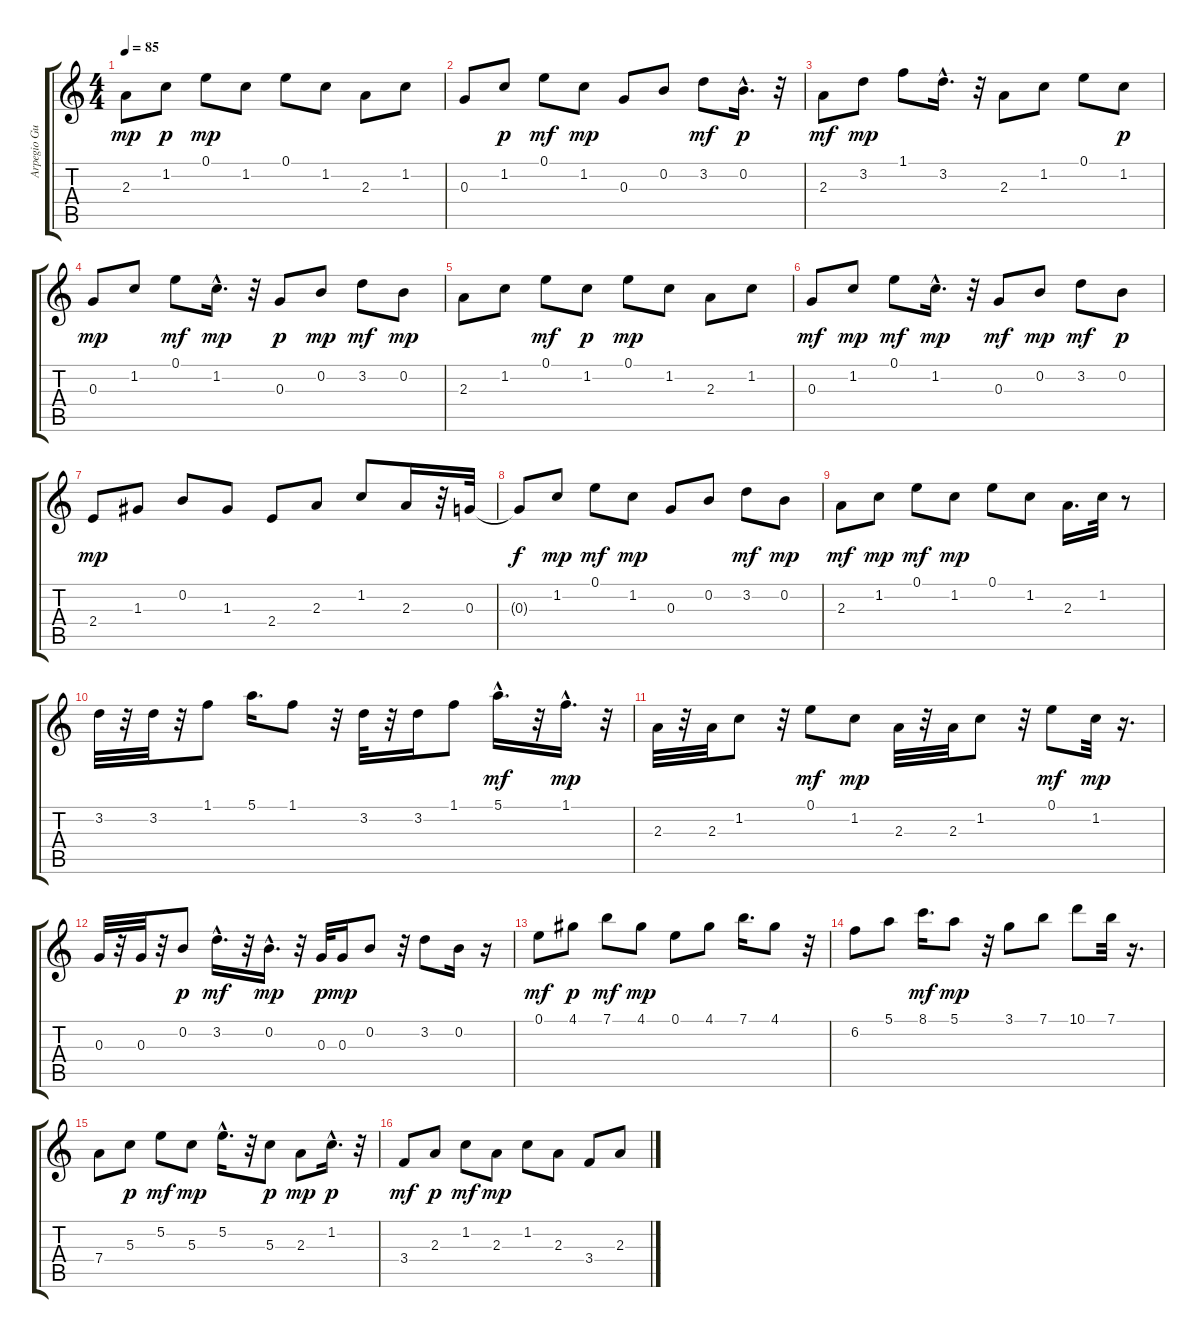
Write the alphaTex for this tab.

\track ("Arpegio Guitar      " "Arpegio Gu") {instrument acousticguitarsteel}
\staff {score tabs}
\tuning (E4 B3 G3 D3 A2 E2) {hide}
\ts (4 4)
\tempo 85
\clef g2
\ks c
2.3.8{dy mp} 1.2.8{dy p} 0.1.8{dy mp} 1.2.8 0.1.8 1.2.8 2.3.8 1.2.8 |
0.3.8 1.2.8{dy p} 0.1.8{dy mf} 1.2.8{dy mp} 0.3.8 0.2.8 3.2.8{dy mf} 0.2{hac}.16{d dy p} r.32 |
2.3.8{dy mf} 3.2.8{dy mp} 1.1.8 3.2{hac}.16{d} r.32 2.3.8 1.2.8 0.1.8 1.2.8{dy p} |
0.3.8{dy mp} 1.2.8 0.1.8{dy mf} 1.2{hac}.16{d dy mp} r.32 0.3.8{dy p} 0.2.8{dy mp} 3.2.8{dy mf} 0.2.8{dy mp} |
2.3.8 1.2.8 0.1.8{dy mf} 1.2.8{dy p} 0.1.8{dy mp} 1.2.8 2.3.8 1.2.8 |
0.3.8{dy mf} 1.2.8{dy mp} 0.1.8{dy mf} 1.2{hac}.16{d dy mp} r.32 0.3.8{dy mf} 0.2.8{dy mp} 3.2.8{dy mf} 0.2.8{dy p} |
2.4.8{dy mp} 1.3.8 0.2.8 1.3.8 2.4.8 2.3.8 1.2.8 2.3.16 r.32 0.3.32 |
0.3{t}.8{dy f} 1.2.8{dy mp} 0.1.8{dy mf} 1.2.8{dy mp} 0.3.8 0.2.8 3.2.8{dy mf} 0.2.8{dy mp} |
2.3.8{dy mf} 1.2.8{dy mp} 0.1.8{dy mf} 1.2.8{dy mp} 0.1.8 1.2.8 2.3.16{d} 1.2.32 r.8 |
3.2.32 r.32 3.2.32 r.32 1.1.8 5.1.16{d} 1.1.8 r.32 3.2.32 r.32 3.2.16 1.1.8 5.1{hac}.16{d dy mf} r.32 1.1{hac}.16{d dy mp} r.32 |
2.3.32 r.32 2.3.32 1.2.8 r.32 0.1.8{dy mf} 1.2.8{dy mp} 2.3.32 r.32 2.3.32 1.2.8 r.32 0.1.8{dy mf} 1.2.32{dy mp} r.16{d} |
0.3.32 r.32 0.3.32 r.32 0.2.8{dy p} 3.2{hac}.16{d dy mf} r.32 0.2{hac}.16{d dy mp} r.32 0.3.32{dy p} 0.3.16{dy mp} 0.2.8 r.32 3.2.8 0.2.16 r.16 |
0.1.8{dy mf} 4.1.8{dy p} 7.1.8{dy mf} 4.1.8{dy mp} 0.1.8 4.1.8 7.1.16{d} 4.1.8 r.32 |
6.2.8 5.1.8 8.1.16{d dy mf} 5.1.8{dy mp} r.32 3.1.8 7.1.8 10.1.8 7.1.32 r.16{d} |
7.4.8 5.3.8{dy p} 5.2.8{dy mf} 5.3.8{dy mp} 5.2{hac}.16{d} r.32 5.3.8{dy p} 2.3.8{dy mp} 1.2{hac}.16{d dy p} r.32 |
3.4.8{dy mf} 2.3.8{dy p} 1.2.8{dy mf} 2.3.8{dy mp} 1.2.8 2.3.8 3.4.8 2.3.8
